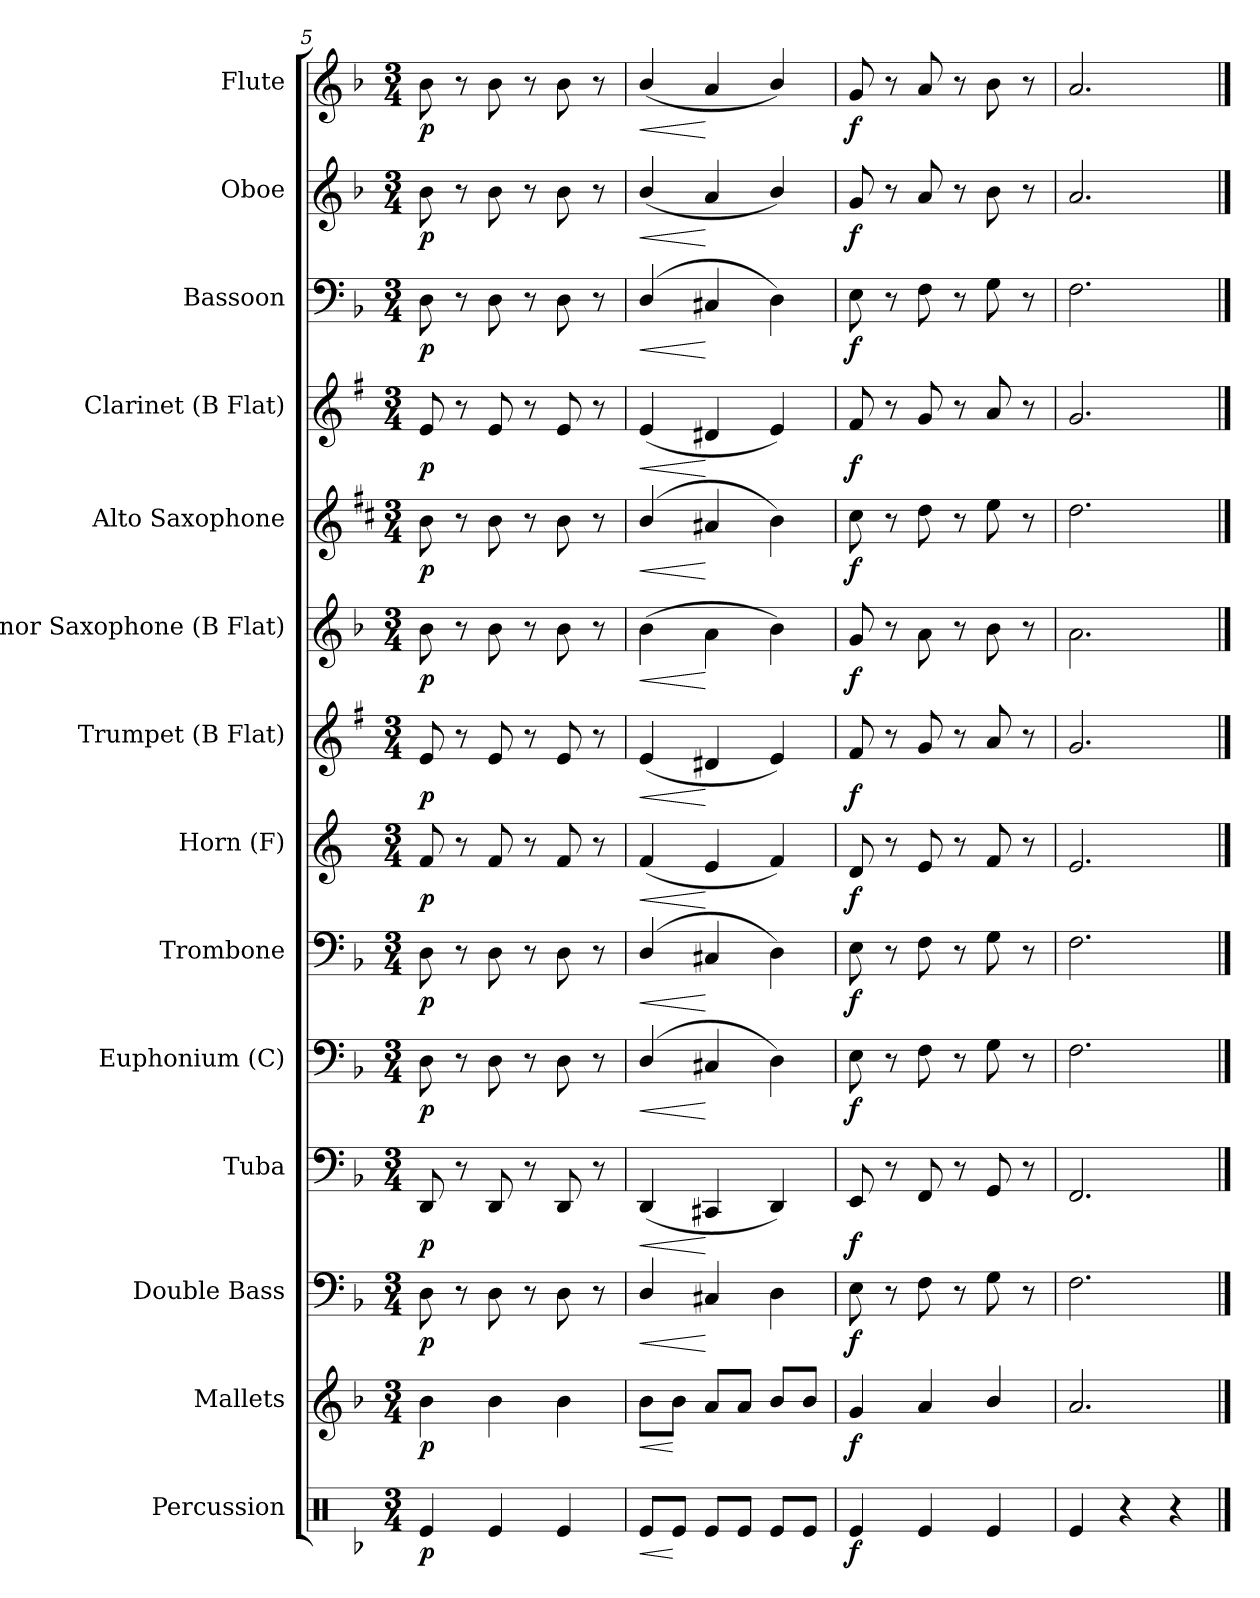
**kern	**dynam	**kern	**dynam	**kern	**dynam	**kern	**dynam	**kern	**dynam	**kern	**dynam	**kern	**dynam	**kern	**dynam	**kern	**dynam	**kern	**dynam	**kern	**dynam	**kern	**dynam	**kern	**dynam	**kern	**dynam
*part14	*part14	*part13	*part13	*part12	*part12	*part11	*part11	*part10	*part10	*part9	*part9	*part8	*part8	*part7	*part7	*part6	*part6	*part5	*part5	*part4	*part4	*part3	*part3	*part2	*part2	*part1	*part1
*staff14	*staff14	*staff13	*staff13	*staff12	*staff12	*staff11	*staff11	*staff10	*staff10	*staff9	*staff9	*staff8	*staff8	*staff7	*staff7	*staff6	*staff6	*staff5	*staff5	*staff4	*staff4	*staff3	*staff3	*staff2	*staff2	*staff1	*staff1
*I"Percussion	*	*I"Mallets	*	*I"Double Bass	*	*I"Tuba	*	*I"Euphonium (C)	*	*I"Trombone	*	*I"Horn (F)	*	*I"Trumpet (B Flat)	*	*I"Tenor Saxophone (B Flat)	*	*I"Alto Saxophone	*	*I"Clarinet (B Flat)	*	*I"Bassoon	*	*I"Oboe	*	*I"Flute	*
*clefX	*	*clefG2	*	*clefF4	*	*clefF4	*	*clefF4	*	*clefF4	*	*clefG2	*	*clefG2	*	*clefG2	*	*clefG2	*	*clefG2	*	*clefF4	*	*clefG2	*	*clefG2	*
*	*	*ITrd-14c-24	*	*ITrd7c12	*	*	*	*	*	*	*	*ITrd4c7	*	*ITrd1c2	*	*ITrd8c14	*	*ITrd5c9	*	*ITrd1c2	*	*	*	*	*	*	*
*k[b-]	*	*k[b-]	*	*k[b-]	*	*k[b-]	*	*k[b-]	*	*k[b-]	*	*k[b-]	*	*k[b-]	*	*k[b-]	*	*k[b-]	*	*k[b-]	*	*k[b-]	*	*k[b-]	*	*k[b-]	*
*F:	*	*F:	*	*F:	*	*F:	*	*F:	*	*F:	*	*F:	*	*F:	*	*F:	*	*F:	*	*F:	*	*F:	*	*F:	*	*F:	*
*M3/4	*	*M3/4	*	*M3/4	*	*M3/4	*	*M3/4	*	*M3/4	*	*M3/4	*	*M3/4	*	*M3/4	*	*M3/4	*	*M3/4	*	*M3/4	*	*M3/4	*	*M3/4	*
=5	=5	=5	=5	=5	=5	=5	=5	=5	=5	=5	=5	=5	=5	=5	=5	=5	=5	=5	=5	=5	=5	=5	=5	=5	=5	=5	=5
!	!LO:DY:b	!	!LO:DY:b	!	!LO:DY:b	!	!LO:DY:b	!	!LO:DY:b	!	!LO:DY:b	!	!LO:DY:b	!	!LO:DY:b	!	!LO:DY:b	!	!LO:DY:b	!	!LO:DY:b	!	!LO:DY:b	!	!LO:DY:b	!	!LO:DY:b
4Re/	p	4bbb-\	p	8DD\	p	8DD/	p	8D\	p	8D\	p	8B-/	p	8d/	p	8B-\	p	8d\	p	8d/	p	8D\	p	8b-\	p	8b-\	p
.	.	.	.	8r	.	8r	.	8r	.	8r	.	8r	.	8r	.	8r	.	8r	.	8r	.	8r	.	8r	.	8r	.
4Re/	.	4bbb-\	.	8DD\	.	8DD/	.	8D\	.	8D\	.	8B-/	.	8d/	.	8B-\	.	8d\	.	8d/	.	8D\	.	8b-\	.	8b-\	.
.	.	.	.	8r	.	8r	.	8r	.	8r	.	8r	.	8r	.	8r	.	8r	.	8r	.	8r	.	8r	.	8r	.
4Re/	.	4bbb-\	.	8DD\	.	8DD/	.	8D\	.	8D\	.	8B-/	.	8d/	.	8B-\	.	8d\	.	8d/	.	8D\	.	8b-\	.	8b-\	.
.	.	.	.	8r	.	8r	.	8r	.	8r	.	8r	.	8r	.	8r	.	8r	.	8r	.	8r	.	8r	.	8r	.
=6	=6	=6	=6	=6	=6	=6	=6	=6	=6	=6	=6	=6	=6	=6	=6	=6	=6	=6	=6	=6	=6	=6	=6	=6	=6	=6	=6
!	!LO:HP:b	!	!LO:HP:b	!	!LO:HP:b	!	!LO:HP:b	!	!LO:HP:b	!	!LO:HP:b	!	!LO:HP:b	!	!LO:HP:b	!	!LO:HP:b	!	!LO:HP:b	!	!LO:HP:b	!	!LO:HP:b	!	!LO:HP:b	!	!LO:HP:b
8Re/L	<	8bbb-\L	<	4DD/	<	(4DD/	<	(4D/	<	(4D/	<	(4B-/	<	(4d/	<	(4B-\	<	(4d/	<	(4d/	<	(4D/	<	(4b-/	<	(4b-/	<
8Re/J	[	8bbb-\J	[	.	.	.	.	.	.	.	.	.	.	.	.	.	.	.	.	.	.	.	.	.	.	.	.
8Re/L	.	8aaa/L	.	4CC#X/	[	4CC#X/	[	4C#X/	[	4C#X/	[	4A/	[	4c#X/	[	4A\	[	4c#X/	[	4c#X/	[	4C#X/	[	4a/	[	4a/	[
8Re/J	.	8aaa/J	.	.	.	.	.	.	.	.	.	.	.	.	.	.	.	.	.	.	.	.	.	.	.	.	.
8Re/L	.	8bbb-/L	.	4DD\	.	4DD/)	.	4D\)	.	4D\)	.	4B-/)	.	4d/)	.	4B-\)	.	4d\)	.	4d/)	.	4D\)	.	4b-/)	.	4b-/)	.
8Re/J	.	8bbb-/J	.	.	.	.	.	.	.	.	.	.	.	.	.	.	.	.	.	.	.	.	.	.	.	.	.
=7	=7	=7	=7	=7	=7	=7	=7	=7	=7	=7	=7	=7	=7	=7	=7	=7	=7	=7	=7	=7	=7	=7	=7	=7	=7	=7	=7
!	!LO:DY:b	!	!LO:DY:b	!	!LO:DY:b	!	!LO:DY:b	!	!LO:DY:b	!	!LO:DY:b	!	!LO:DY:b	!	!LO:DY:b	!	!LO:DY:b	!	!LO:DY:b	!	!LO:DY:b	!	!LO:DY:b	!	!LO:DY:b	!	!LO:DY:b
4Re/	f	4ggg/	f	8EE\	f	8EE/	f	8E\	f	8E\	f	8G/	f	8e/	f	8G/	f	8e\	f	8e/	f	8E\	f	8g/	f	8g/	f
.	.	.	.	8r	.	8r	.	8r	.	8r	.	8r	.	8r	.	8r	.	8r	.	8r	.	8r	.	8r	.	8r	.
4Re/	.	4aaa/	.	8FF\	.	8FF/	.	8F\	.	8F\	.	8A/	.	8f/	.	8A\	.	8f\	.	8f/	.	8F\	.	8a/	.	8a/	.
.	.	.	.	8r	.	8r	.	8r	.	8r	.	8r	.	8r	.	8r	.	8r	.	8r	.	8r	.	8r	.	8r	.
4Re/	.	4bbb-/	.	8GG\	.	8GG/	.	8G\	.	8G\	.	8B-/	.	8g/	.	8B-\	.	8g\	.	8g/	.	8G\	.	8b-\	.	8b-\	.
.	.	.	.	8r	.	8r	.	8r	.	8r	.	8r	.	8r	.	8r	.	8r	.	8r	.	8r	.	8r	.	8r	.
=8	=8	=8	=8	=8	=8	=8	=8	=8	=8	=8	=8	=8	=8	=8	=8	=8	=8	=8	=8	=8	=8	=8	=8	=8	=8	=8	=8
4Re/	.	2.aaa/	.	2.FF\	.	2.FF/	.	2.F\	.	2.F\	.	2.A/	.	2.f/	.	2.A\	.	2.f\	.	2.f/	.	2.F\	.	2.a/	.	2.a/	.
4r	.	.	.	.	.	.	.	.	.	.	.	.	.	.	.	.	.	.	.	.	.	.	.	.	.	.	.
4r	.	.	.	.	.	.	.	.	.	.	.	.	.	.	.	.	.	.	.	.	.	.	.	.	.	.	.
==	==	==	==	==	==	==	==	==	==	==	==	==	==	==	==	==	==	==	==	==	==	==	==	==	==	==	==
*-	*-	*-	*-	*-	*-	*-	*-	*-	*-	*-	*-	*-	*-	*-	*-	*-	*-	*-	*-	*-	*-	*-	*-	*-	*-	*-	*-
